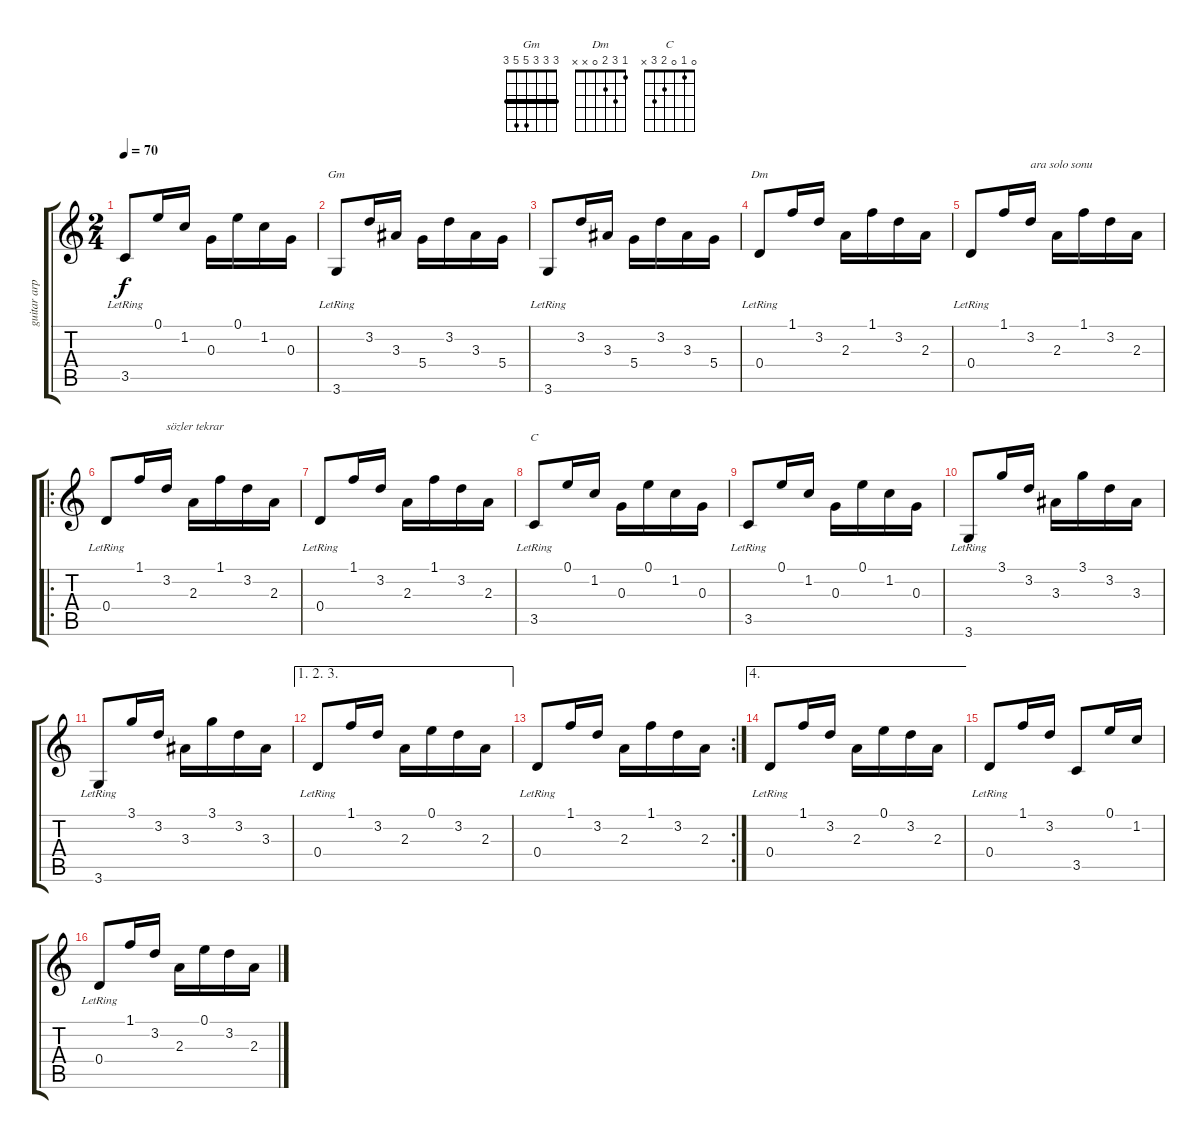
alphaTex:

\track ("guitar arpej" "guitar arp") {instrument acousticguitarsteel}
\staff {score tabs}
\tuning (E4 B3 G3 D3 A2 E2) {hide}
\chord ("Gm" 3 3 3 5 5 3) {barre 3}
\chord ("Dm" 1 3 2 0 x x)
\chord ("C" 0 1 0 2 3 x)
\ts (2 4)
\tempo 70
\clef g2
\ks c
3.5{lr}.8{dy f} 0.1.16 1.2.16 0.3.16 0.1.16 1.2.16 0.3.16 |
3.6{lr}.8{ch "Gm"} 3.2.16 3.3.16 5.4.16 3.2.16 3.3.16 5.4.16 |
3.6{lr}.8 3.2.16 3.3.16 5.4.16 3.2.16 3.3.16 5.4.16 |
0.4{lr}.8{ch "Dm"} 1.1.16 3.2.16 2.3.16 1.1.16 3.2.16 2.3.16 |
0.4{lr}.8 1.1.16 3.2.16{txt "ara solo sonu"} 2.3.16 1.1.16{txt " "} 3.2.16 2.3.16 |
\ro
0.4{lr}.8{volume 10} 1.1.16 3.2.16{txt "sözler tekrar"} 2.3.16 1.1.16 3.2.16 2.3.16 |
0.4{lr}.8 1.1.16 3.2.16 2.3.16 1.1.16 3.2.16 2.3.16 |
3.5{lr}.8{ch "C"} 0.1.16 1.2.16 0.3.16 0.1.16 1.2.16 0.3.16 |
3.5{lr}.8 0.1.16 1.2.16 0.3.16 0.1.16 1.2.16 0.3.16 |
3.6{lr}.8 3.1.16 3.2.16 3.3.16 3.1.16 3.2.16 3.3.16 |
3.6{lr}.8 3.1.16 3.2.16 3.3.16 3.1.16 3.2.16 3.3.16 |
\ae (1 2 3)
0.4{lr}.8 1.1.16 3.2.16 2.3.16 0.1.16 3.2.16 2.3.16 |
\rc 2
0.4{lr}.8 1.1.16 3.2.16 2.3.16 1.1.16 3.2.16 2.3.16 |
\ae 4
0.4{lr}.8 1.1.16 3.2.16 2.3.16 0.1.16 3.2.16 2.3.16 |
0.4{lr}.8 1.1.16 3.2.16 3.5.8 0.1.16 1.2.16 |
0.4{lr}.8 1.1.16 3.2.16 2.3.16 0.1.16 3.2.16 2.3.16
